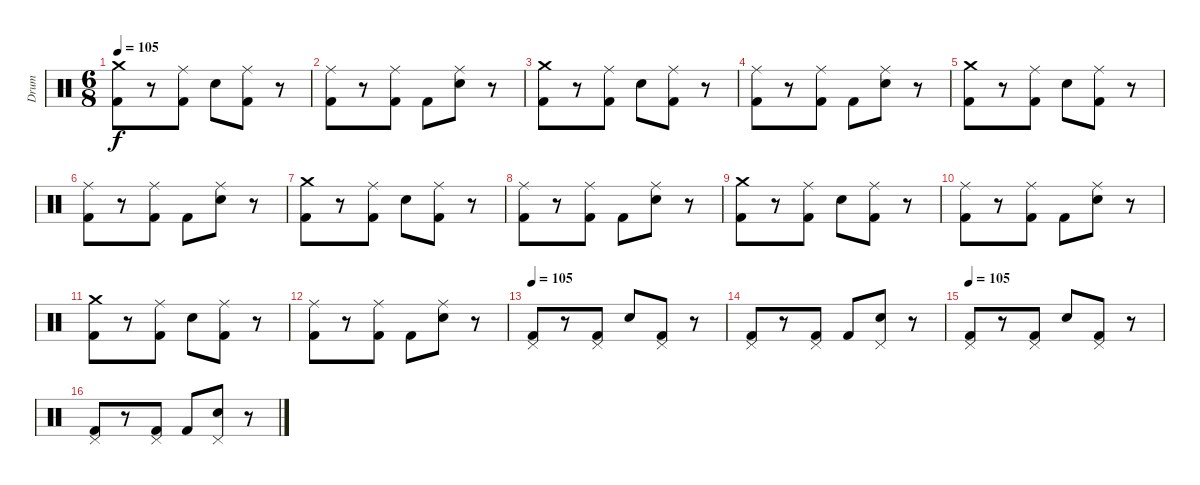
\track ("Drum" "Drum") {instrument percussion}
\staff {score}
\articulation defaults
\ts (6 8)
\tempo 105
\clef neutral
\ks c
("Crash medium (hit)" "Kick (hit) 2").8{dy f} r.8 ("Ride (middle)" "Kick (hit) 2").8 "Electric Snare (hit)".8 ("Ride (middle)" "Kick (hit) 2").8 r.8 |
("Ride (middle)" "Kick (hit) 2").8 r.8 ("Ride (middle)" "Kick (hit) 2").8 "Kick (hit) 2".8 ("Ride (middle)" "Electric Snare (hit)").8 r.8 |
("Crash medium (hit)" "Kick (hit) 2").8 r.8 ("Ride (middle)" "Kick (hit) 2").8 "Electric Snare (hit)".8 ("Ride (middle)" "Kick (hit) 2").8 r.8 |
("Ride (middle)" "Kick (hit) 2").8 r.8 ("Ride (middle)" "Kick (hit) 2").8 "Kick (hit) 2".8 ("Ride (middle)" "Electric Snare (hit)").8 r.8 |
("Crash medium (hit)" "Kick (hit) 2").8 r.8 ("Ride (middle)" "Kick (hit) 2").8 "Electric Snare (hit)".8 ("Ride (middle)" "Kick (hit) 2").8 r.8 |
("Ride (middle)" "Kick (hit) 2").8 r.8 ("Ride (middle)" "Kick (hit) 2").8 "Kick (hit) 2".8 ("Ride (middle)" "Electric Snare (hit)").8 r.8 |
("Crash medium (hit)" "Kick (hit) 2").8 r.8 ("Ride (middle)" "Kick (hit) 2").8 "Electric Snare (hit)".8 ("Ride (middle)" "Kick (hit) 2").8 r.8 |
("Ride (middle)" "Kick (hit) 2").8 r.8 ("Ride (middle)" "Kick (hit) 2").8 "Kick (hit) 2".8 ("Ride (middle)" "Electric Snare (hit)").8 r.8 |
("Crash medium (hit)" "Kick (hit) 2").8 r.8 ("Ride (middle)" "Kick (hit) 2").8 "Electric Snare (hit)".8 ("Ride (middle)" "Kick (hit) 2").8 r.8 |
("Ride (middle)" "Kick (hit) 2").8 r.8 ("Ride (middle)" "Kick (hit) 2").8 "Kick (hit) 2".8 ("Ride (middle)" "Electric Snare (hit)").8 r.8 |
("Crash medium (hit)" "Kick (hit) 2").8 r.8 ("Ride (middle)" "Kick (hit) 2").8 "Electric Snare (hit)".8 ("Ride (middle)" "Kick (hit) 2").8 r.8 |
("Ride (middle)" "Kick (hit) 2").8 r.8 ("Ride (middle)" "Kick (hit) 2").8 "Kick (hit) 2".8 ("Ride (middle)" "Electric Snare (hit)").8 r.8 |
\tempo 105
("Pedal Hi-Hat (hit)" "Kick (hit) 2").8 r.8 ("Pedal Hi-Hat (hit)" "Kick (hit) 2").8 "Electric Snare (hit)".8 ("Pedal Hi-Hat (hit)" "Kick (hit) 2").8 r.8 |
("Pedal Hi-Hat (hit)" "Kick (hit) 2").8 r.8 ("Pedal Hi-Hat (hit)" "Kick (hit) 2").8 "Kick (hit) 2".8 ("Pedal Hi-Hat (hit)" "Electric Snare (hit)").8 r.8 |
\tempo 105
("Pedal Hi-Hat (hit)" "Kick (hit) 2").8 r.8 ("Pedal Hi-Hat (hit)" "Kick (hit) 2").8 "Electric Snare (hit)".8 ("Pedal Hi-Hat (hit)" "Kick (hit) 2").8 r.8 |
("Pedal Hi-Hat (hit)" "Kick (hit) 2").8 r.8 ("Pedal Hi-Hat (hit)" "Kick (hit) 2").8 "Kick (hit) 2".8 ("Pedal Hi-Hat (hit)" "Electric Snare (hit)").8 r.8
